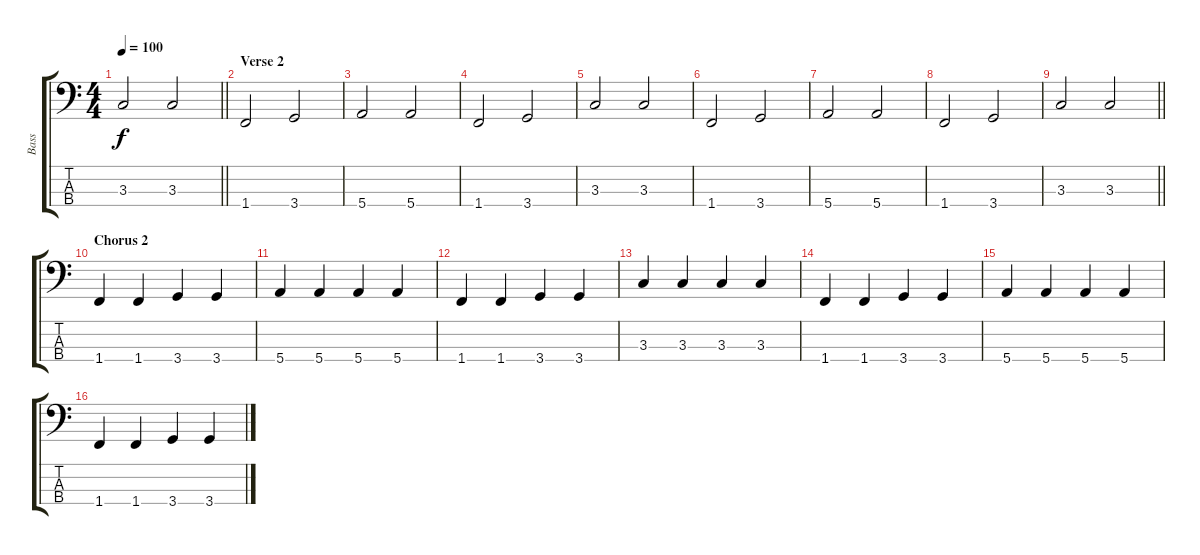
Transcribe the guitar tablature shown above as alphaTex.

\track ("Bass" "Bass") {instrument electricbassfinger}
\staff {score tabs}
\tuning (G2 D2 A1 E1) {hide}
\ts (4 4)
\tempo 100
\clef f4
\barLineRight lightlight
\ks c
3.3.2{dy f} 3.3.2 |
\section ("" "Verse 2")
1.4.2 3.4.2 |
5.4.2 5.4.2 |
1.4.2 3.4.2 |
3.3.2 3.3.2 |
1.4.2 3.4.2 |
5.4.2 5.4.2 |
1.4.2 3.4.2 |
\barLineRight lightlight
3.3.2 3.3.2 |
\section ("" "Chorus 2")
1.4.4 1.4.4 3.4.4 3.4.4 |
5.4.4 5.4.4 5.4.4 5.4.4 |
1.4.4 1.4.4 3.4.4 3.4.4 |
3.3.4 3.3.4 3.3.4 3.3.4 |
1.4.4 1.4.4 3.4.4 3.4.4 |
5.4.4 5.4.4 5.4.4 5.4.4 |
1.4.4 1.4.4 3.4.4 3.4.4
